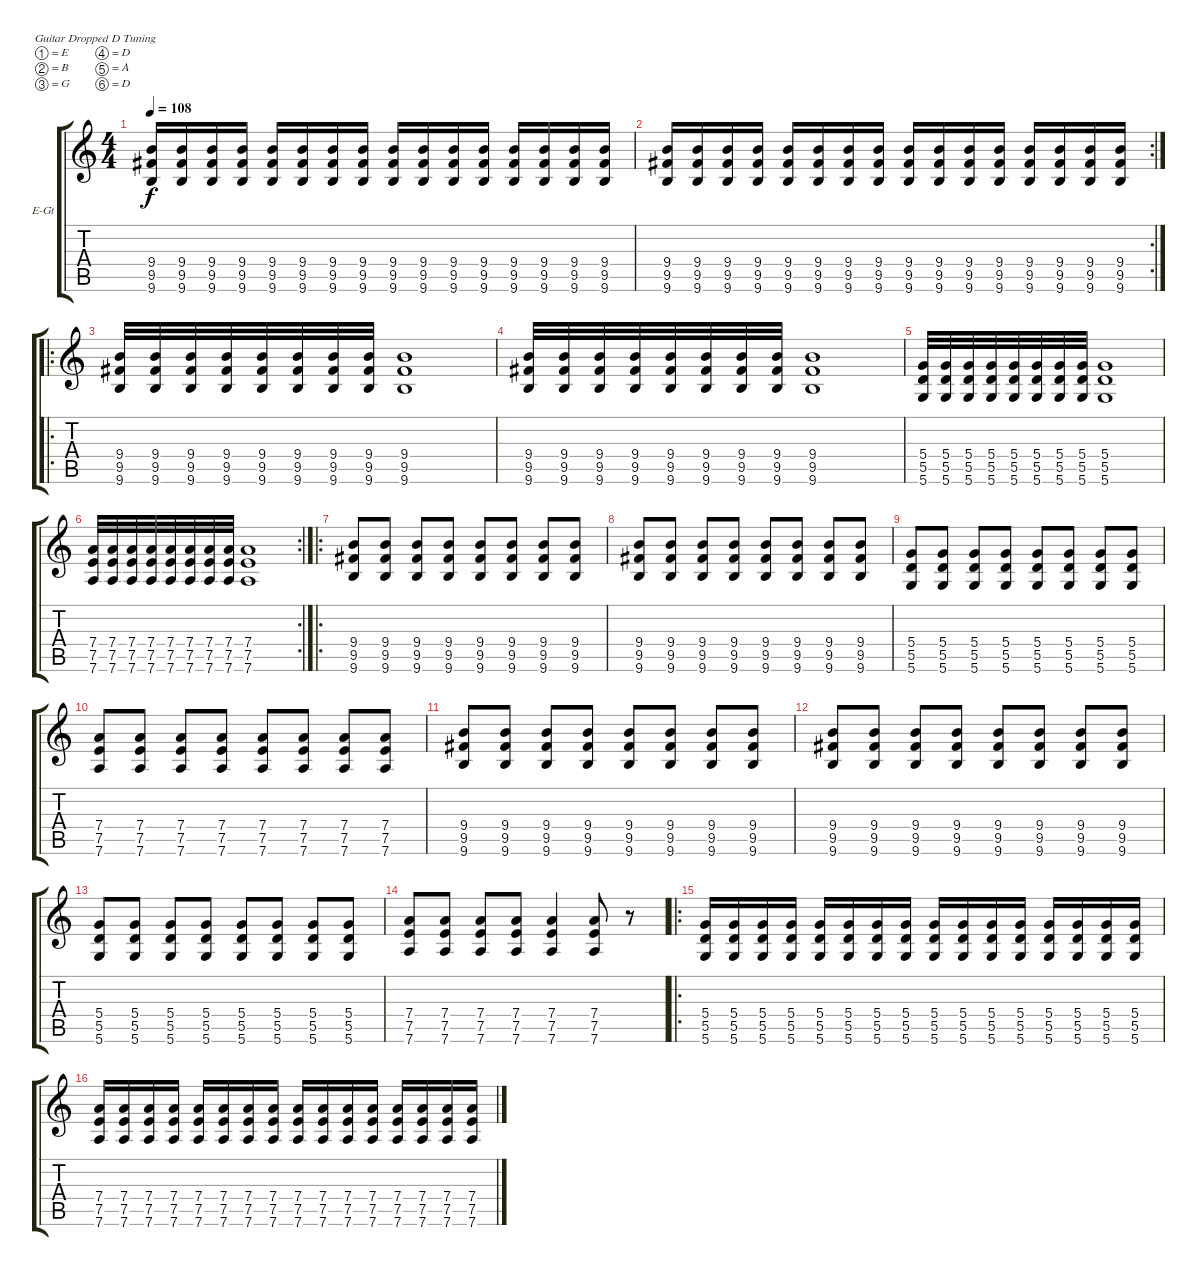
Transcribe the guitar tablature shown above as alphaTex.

\bracketExtendMode groupsimilarinstruments
\firstSystemTrackNameOrientation horizontal
\otherSystemsTrackNameOrientation horizontal
\track ("Track 2" "E-Gt") {instrument distortionguitar}
\staff {score tabs}
\tuning (E4 B3 G3 D3 A2 D2)
\ts (4 4)
\tempo 108
\clef g2
\ks c
(9.4 9.5 9.6).16{dy f} (9.4 9.5 9.6).16 (9.4 9.5 9.6).16 (9.4 9.5 9.6).16 (9.4 9.5 9.6).16 (9.4 9.5 9.6).16 (9.4 9.5 9.6).16 (9.4 9.5 9.6).16 (9.4 9.5 9.6).16 (9.4 9.5 9.6).16 (9.4 9.5 9.6).16 (9.4 9.5 9.6).16 (9.4 9.5 9.6).16 (9.4 9.5 9.6).16 (9.4 9.5 9.6).16 (9.4 9.5 9.6).16 |
\rc 2
(9.4 9.5 9.6).16 (9.4 9.5 9.6).16 (9.4 9.5 9.6).16 (9.4 9.5 9.6).16 (9.4 9.5 9.6).16 (9.4 9.5 9.6).16 (9.4 9.5 9.6).16 (9.4 9.5 9.6).16 (9.4 9.5 9.6).16 (9.4 9.5 9.6).16 (9.4 9.5 9.6).16 (9.4 9.5 9.6).16 (9.4 9.5 9.6).16 (9.4 9.5 9.6).16 (9.4 9.5 9.6).16 (9.4 9.5 9.6).16 |
\ro
(9.4 9.5 9.6).32 (9.4 9.5 9.6).32 (9.4 9.5 9.6).32 (9.4 9.5 9.6).32 (9.4 9.5 9.6).32 (9.4 9.5 9.6).32 (9.4 9.5 9.6).32 (9.4 9.5 9.6).32 (9.4 9.5 9.6).1 |
(9.4 9.5 9.6).32 (9.4 9.5 9.6).32 (9.4 9.5 9.6).32 (9.4 9.5 9.6).32 (9.4 9.5 9.6).32 (9.4 9.5 9.6).32 (9.4 9.5 9.6).32 (9.4 9.5 9.6).32 (9.4 9.5 9.6).1 |
(5.4 5.5 5.6).32 (5.4 5.5 5.6).32 (5.4 5.5 5.6).32 (5.4 5.5 5.6).32 (5.4 5.5 5.6).32 (5.4 5.5 5.6).32 (5.4 5.5 5.6).32 (5.4 5.5 5.6).32 (5.4 5.5 5.6).1 |
\rc 2
(7.4 7.5 7.6).32 (7.4 7.5 7.6).32 (7.4 7.5 7.6).32 (7.4 7.5 7.6).32 (7.4 7.5 7.6).32 (7.4 7.5 7.6).32 (7.4 7.5 7.6).32 (7.4 7.5 7.6).32 (7.4 7.5 7.6).1 |
\ro
(9.4 9.5 9.6).8 (9.4 9.5 9.6).8 (9.4 9.5 9.6).8 (9.4 9.5 9.6).8 (9.4 9.5 9.6).8 (9.4 9.5 9.6).8 (9.4 9.5 9.6).8 (9.4 9.5 9.6).8 |
(9.4 9.5 9.6).8 (9.4 9.5 9.6).8 (9.4 9.5 9.6).8 (9.4 9.5 9.6).8 (9.4 9.5 9.6).8 (9.4 9.5 9.6).8 (9.4 9.5 9.6).8 (9.4 9.5 9.6).8 |
(5.4 5.5 5.6).8 (5.4 5.5 5.6).8 (5.4 5.5 5.6).8 (5.4 5.5 5.6).8 (5.4 5.5 5.6).8 (5.4 5.5 5.6).8 (5.4 5.5 5.6).8 (5.4 5.5 5.6).8 |
(7.4 7.5 7.6).8 (7.4 7.5 7.6).8 (7.4 7.5 7.6).8 (7.4 7.5 7.6).8 (7.4 7.5 7.6).8 (7.4 7.5 7.6).8 (7.4 7.5 7.6).8 (7.4 7.5 7.6).8 |
(9.4 9.5 9.6).8 (9.4 9.5 9.6).8 (9.4 9.5 9.6).8 (9.4 9.5 9.6).8 (9.4 9.5 9.6).8 (9.4 9.5 9.6).8 (9.4 9.5 9.6).8 (9.4 9.5 9.6).8 |
(9.4 9.5 9.6).8 (9.4 9.5 9.6).8 (9.4 9.5 9.6).8 (9.4 9.5 9.6).8 (9.4 9.5 9.6).8 (9.4 9.5 9.6).8 (9.4 9.5 9.6).8 (9.4 9.5 9.6).8 |
(5.4 5.5 5.6).8 (5.4 5.5 5.6).8 (5.4 5.5 5.6).8 (5.4 5.5 5.6).8 (5.4 5.5 5.6).8 (5.4 5.5 5.6).8 (5.4 5.5 5.6).8 (5.4 5.5 5.6).8 |
(7.4 7.5 7.6).8 (7.4 7.5 7.6).8 (7.4 7.5 7.6).8 (7.4 7.5 7.6).8 (7.4 7.5 7.6).4 (7.4 7.5 7.6).8 r.8 |
\ro
(5.4 5.5 5.6).16 (5.4 5.5 5.6).16 (5.4 5.5 5.6).16 (5.4 5.5 5.6).16 (5.4 5.5 5.6).16 (5.4 5.5 5.6).16 (5.4 5.5 5.6).16 (5.4 5.5 5.6).16 (5.4 5.5 5.6).16 (5.4 5.5 5.6).16 (5.4 5.5 5.6).16 (5.4 5.5 5.6).16 (5.4 5.5 5.6).16 (5.4 5.5 5.6).16 (5.4 5.5 5.6).16 (5.4 5.5 5.6).16 |
(7.4 7.5 7.6).16 (7.4 7.5 7.6).16 (7.4 7.5 7.6).16 (7.4 7.5 7.6).16 (7.4 7.5 7.6).16 (7.4 7.5 7.6).16 (7.4 7.5 7.6).16 (7.4 7.5 7.6).16 (7.4 7.5 7.6).16 (7.4 7.5 7.6).16 (7.4 7.5 7.6).16 (7.4 7.5 7.6).16 (7.4 7.5 7.6).16 (7.4 7.5 7.6).16 (7.4 7.5 7.6).16 (7.4 7.5 7.6).16
